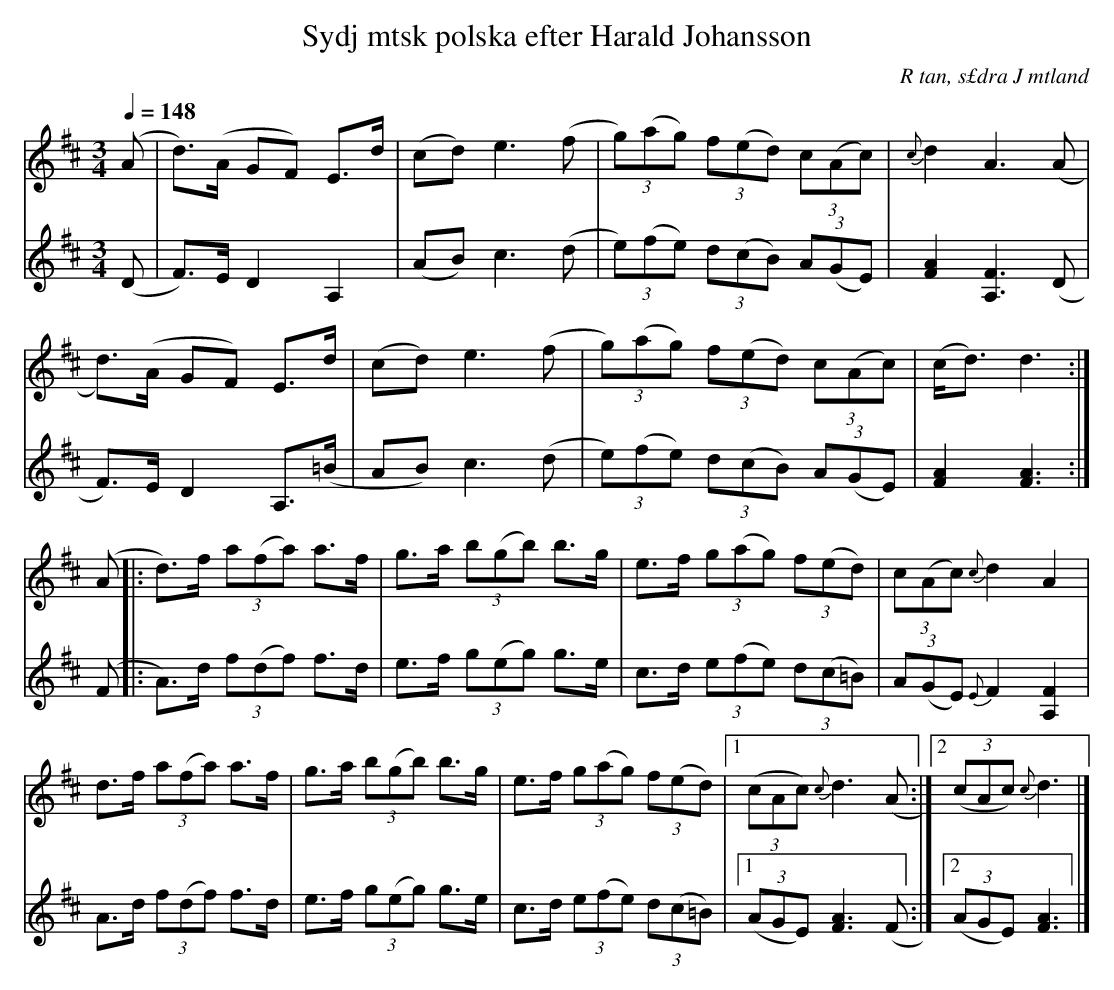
X:1
T:Sydj mtsk polska efter Harald Johansson
O:R tan, s£dra J mtland
M:3/4
Q:1/4=148
L:1/8
K:D
V:1
(A|d>)(A GF) E>d|(cd) e3 (f|(3g)(ag) (3f(ed) (3c(Ac)|{c}d2 A3(A|!
d>)(A GF) E>d|(cd) e3 (f|(3g)(ag) (3f(ed) (3c(Ac)|(c<d) d3:|!
(A|:d>)f (3a(fa) a>f|g>a (3b(gb) b>g|e>f (3g(ag) (3f(ed)|(3c(Ac) {c}d2 A2|!
d>f (3a(fa) a>f|g>a (3b(gb) b>g|e>f (3g(ag) (3f(ed)|[1(3(cAc) {c}d3(A:|[2((3cAc) {c}d3|]
V:2
(D|F>)E D2 A,2|(AB) ¤c3 (d|(3e)(fe) (3d(cB) (3A(GE)|[F2A2][A,3F3](D|!
F>)E D2 A,>(=B|AB) ¤c3 (d|(3e)(fe) (3d(cB) (3A(GE)|[F2A2][F3A3]:|!
(F|:A>)d (3f(df) f>d|e>f (3g(eg) g>e|c>d (3e(fe) (3d(c=B)|(3A(GE) {E}F2 [A,2F2]|!
A>d (3f(df) f>d|e>f (3g(eg) g>e|c>d (3e(fe) (3d(c=B)|[1(3(AGE) [F3A3](F:|[2(3(AGE) [F3A3]|]
